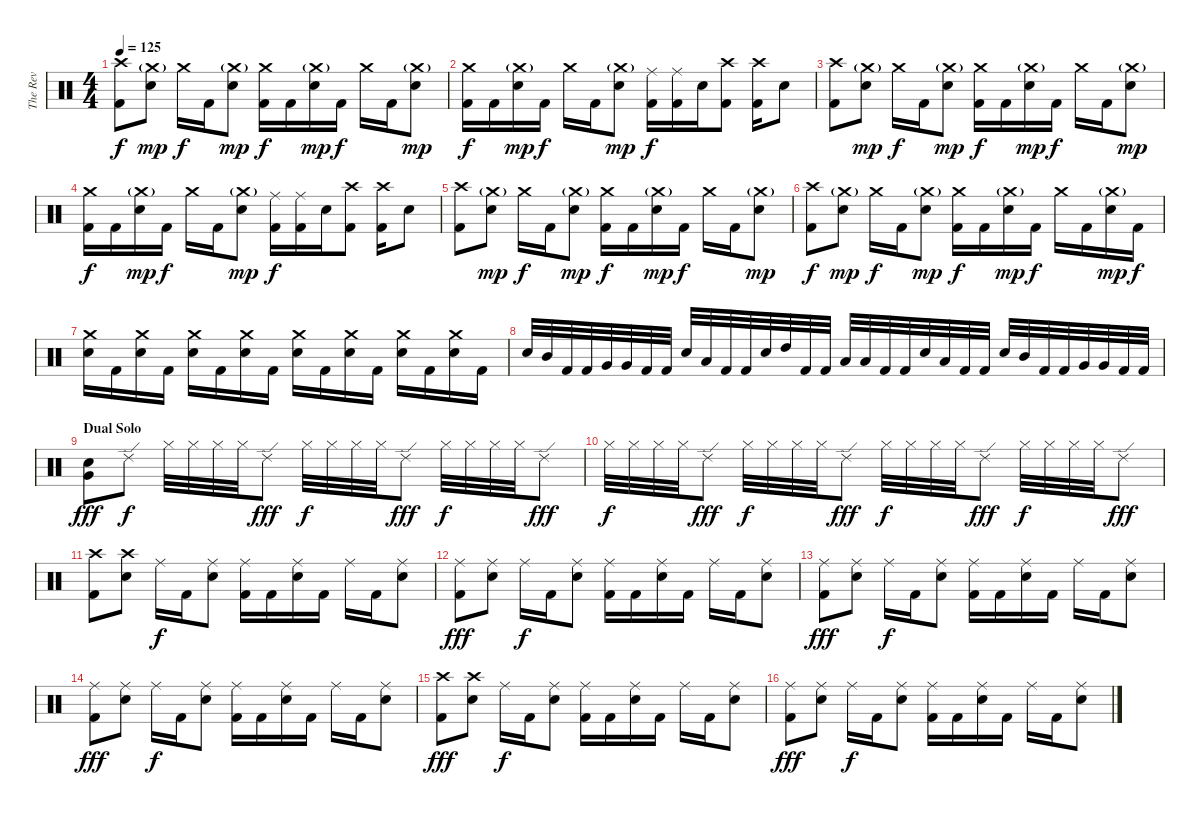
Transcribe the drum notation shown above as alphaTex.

\track ("The Rev" "The Rev") {instrument percussion}
\staff {score}
\articulation defaults
\ts (4 4)
\tempo 125
\clef neutral
\ks c
("Crash high (hit)" "Kick (hit) 2").8{dy f} ("Crash medium (hit)"{g} "Electric Snare (hit)").8{dy mp} "Crash medium (hit)".16{dy f} "Kick (hit) 2".16 ("Crash medium (hit)"{g} "Electric Snare (hit)").8{dy mp} ("Crash medium (hit)" "Kick (hit) 2").16{dy f} "Kick (hit) 2".16 ("Crash medium (hit)"{g} "Electric Snare (hit)").16{dy mp} "Kick (hit) 2".16{dy f} "Crash medium (hit)".16 "Kick (hit) 2".16 ("Crash medium (hit)"{g} "Electric Snare (hit)").8{dy mp} |
("Crash medium (hit)" "Kick (hit) 2").16{dy f} "Kick (hit) 2".16 ("Crash medium (hit)"{g} "Electric Snare (hit)").16{dy mp} "Kick (hit) 2".16{dy f} "Crash medium (hit)".16 "Kick (hit) 2".16 ("Crash medium (hit)"{g} "Electric Snare (hit)").8{dy mp} ("Ride (middle)" "Kick (hit) 2").16{dy f} ("Ride (middle)" "Kick (hit) 2").16 "Electric Snare (hit)".16 ("Crash high (hit)" "Kick (hit) 2").8 ("Crash high (hit)" "Kick (hit) 2").16 "Electric Snare (hit)".8 |
("Crash high (hit)" "Kick (hit) 2").8 ("Crash medium (hit)"{g} "Electric Snare (hit)").8{dy mp} "Crash medium (hit)".16{dy f} "Kick (hit) 2".16 ("Crash medium (hit)"{g} "Electric Snare (hit)").8{dy mp} ("Crash medium (hit)" "Kick (hit) 2").16{dy f} "Kick (hit) 2".16 ("Crash medium (hit)"{g} "Electric Snare (hit)").16{dy mp} "Kick (hit) 2".16{dy f} "Crash medium (hit)".16 "Kick (hit) 2".16 ("Crash medium (hit)"{g} "Electric Snare (hit)").8{dy mp} |
("Crash medium (hit)" "Kick (hit) 2").16{dy f} "Kick (hit) 2".16 ("Crash medium (hit)"{g} "Electric Snare (hit)").16{dy mp} "Kick (hit) 2".16{dy f} "Crash medium (hit)".16 "Kick (hit) 2".16 ("Crash medium (hit)"{g} "Electric Snare (hit)").8{dy mp} ("Ride (middle)" "Kick (hit) 2").16{dy f} ("Ride (middle)" "Kick (hit) 2").16 "Electric Snare (hit)".16 ("Crash high (hit)" "Kick (hit) 2").8 ("Crash high (hit)" "Kick (hit) 2").16 "Electric Snare (hit)".8 |
("Crash high (hit)" "Kick (hit) 2").8 ("Crash medium (hit)"{g} "Electric Snare (hit)").8{dy mp} "Crash medium (hit)".16{dy f} "Kick (hit) 2".16 ("Crash medium (hit)"{g} "Electric Snare (hit)").8{dy mp} ("Crash medium (hit)" "Kick (hit) 2").16{dy f} "Kick (hit) 2".16 ("Crash medium (hit)"{g} "Electric Snare (hit)").16{dy mp} "Kick (hit) 2".16{dy f} "Crash medium (hit)".16 "Kick (hit) 2".16 ("Crash medium (hit)"{g} "Electric Snare (hit)").8{dy mp} |
("Crash high (hit)" "Kick (hit) 2").8{dy f} ("Crash medium (hit)"{g} "Electric Snare (hit)").8{dy mp} "Crash medium (hit)".16{dy f} "Kick (hit) 2".16 ("Crash medium (hit)"{g} "Electric Snare (hit)").8{dy mp} ("Crash medium (hit)" "Kick (hit) 2").16{dy f} "Kick (hit) 2".16 ("Crash medium (hit)"{g} "Electric Snare (hit)").16{dy mp} "Kick (hit) 2".16{dy f} "Crash medium (hit)".16 "Kick (hit) 2".16 ("Crash medium (hit)"{g} "Electric Snare (hit)").16{dy mp} "Kick (hit) 2".16{dy f} |
("Crash medium (hit)" "Electric Snare (hit)").16 "Kick (hit) 2".16 ("Crash medium (hit)" "Electric Snare (hit)").16 "Kick (hit) 2".16 ("Crash medium (hit)" "Electric Snare (hit)").16 "Kick (hit) 2".16 ("Crash medium (hit)" "Electric Snare (hit)").16 "Kick (hit) 2".16 ("Crash medium (hit)" "Electric Snare (hit)").16 "Kick (hit) 2".16 ("Crash medium (hit)" "Electric Snare (hit)").16 "Kick (hit) 2".16 ("Crash medium (hit)" "Electric Snare (hit)").16 "Kick (hit) 2".16 ("Crash medium (hit)" "Electric Snare (hit)").16 "Kick (hit) 2".16 |
"Electric Snare (hit)".32 "Mid Tom (hit)".32 "Kick (hit) 2".32 "Kick (hit) 2".32 "Very Low Tom (hit)".32 "Very Low Tom (hit)".32 "Kick (hit) 2".32 "Kick (hit) 2".32 "Electric Snare (hit)".32 "Low Tom (hit)".32 "Kick (hit) 2".32 "Kick (hit) 2".32 "Electric Snare (hit)".32 "High Tom (hit)".32 "Kick (hit) 2".32 "Kick (hit) 2".32 "Low Floor Tom (hit)".32 "Low Floor Tom (hit)".32 "Kick (hit) 2".32 "Kick (hit) 2".32 "Electric Snare (hit)".32 "Low Tom (hit)".32 "Kick (hit) 2".32 "Kick (hit) 2".32 "Electric Snare (hit)".32 "Mid Tom (hit)".32 "Kick (hit) 2".32 "Kick (hit) 2".32 "Very Low Tom (hit)".32 "Very Low Tom (hit)".32 "Kick (hit) 2".32 "Kick (hit) 2".32 |
\section ("" "Dual Solo")
("Very Low Tom (hit)" "Electric Snare (hit)").8{dy fff} "Ride (edge) 2".8{dy f} "Hi-Hat (closed)".32 "Hi-Hat (closed)".32 "Hi-Hat (closed)".32 "Hi-Hat (closed)".32 "Ride (edge) 2".8{dy fff} "Hi-Hat (closed)".32{dy f} "Hi-Hat (closed)".32 "Hi-Hat (closed)".32 "Hi-Hat (closed)".32 "Ride (edge) 2".8{dy fff} "Hi-Hat (closed)".32{dy f} "Hi-Hat (closed)".32 "Hi-Hat (closed)".32 "Hi-Hat (closed)".32 "Ride (edge) 2".8{dy fff} |
"Hi-Hat (closed)".32{dy f} "Hi-Hat (closed)".32 "Hi-Hat (closed)".32 "Hi-Hat (closed)".32 "Ride (edge) 2".8{dy fff} "Hi-Hat (closed)".32{dy f} "Hi-Hat (closed)".32 "Hi-Hat (closed)".32 "Hi-Hat (closed)".32 "Ride (edge) 2".8{dy fff} "Hi-Hat (closed)".32{dy f} "Hi-Hat (closed)".32 "Hi-Hat (closed)".32 "Hi-Hat (closed)".32 "Ride (edge) 2".8{dy fff} "Hi-Hat (closed)".32{dy f} "Hi-Hat (closed)".32 "Hi-Hat (closed)".32 "Hi-Hat (closed)".32 "Ride (edge) 2".8{dy fff} |
("Crash high (hit)" "Kick (hit) 2").8 ("Crash high (hit)" "Electric Snare (hit)").8 "Ride (middle)".16{dy f} "Kick (hit) 2".16 ("Ride (middle)" "Electric Snare (hit)").8 ("Ride (middle)" "Kick (hit) 2").16 "Kick (hit) 2".16 ("Ride (middle)" "Electric Snare (hit)").16 "Kick (hit) 2".16 "Ride (middle)".16 "Kick (hit) 2".16 ("Ride (middle)" "Electric Snare (hit)").8 |
("Ride (middle)" "Kick (hit) 2").8{dy fff} ("Ride (middle)" "Electric Snare (hit)").8 "Ride (middle)".16{dy f} "Kick (hit) 2".16 ("Ride (middle)" "Electric Snare (hit)").8 ("Ride (middle)" "Kick (hit) 2").16 "Kick (hit) 2".16 ("Ride (middle)" "Electric Snare (hit)").16 "Kick (hit) 2".16 "Ride (middle)".16 "Kick (hit) 2".16 ("Ride (middle)" "Electric Snare (hit)").8 |
("Ride (middle)" "Kick (hit) 2").8{dy fff} ("Ride (middle)" "Electric Snare (hit)").8 "Ride (middle)".16{dy f} "Kick (hit) 2".16 ("Ride (middle)" "Electric Snare (hit)").8 ("Ride (middle)" "Kick (hit) 2").16 "Kick (hit) 2".16 ("Ride (middle)" "Electric Snare (hit)").16 "Kick (hit) 2".16 "Ride (middle)".16 "Kick (hit) 2".16 ("Ride (middle)" "Electric Snare (hit)").8 |
("Ride (middle)" "Kick (hit) 2").8{dy fff} ("Ride (middle)" "Electric Snare (hit)").8 "Ride (middle)".16{dy f} "Kick (hit) 2".16 ("Ride (middle)" "Electric Snare (hit)").8 ("Ride (middle)" "Kick (hit) 2").16 "Kick (hit) 2".16 ("Ride (middle)" "Electric Snare (hit)").16 "Kick (hit) 2".16 "Ride (middle)".16 "Kick (hit) 2".16 ("Ride (middle)" "Electric Snare (hit)").8 |
("Crash high (hit)" "Kick (hit) 2").8{dy fff} ("Crash high (hit)" "Electric Snare (hit)").8 "Ride (middle)".16{dy f} "Kick (hit) 2".16 ("Ride (middle)" "Electric Snare (hit)").8 ("Ride (middle)" "Kick (hit) 2").16 "Kick (hit) 2".16 ("Ride (middle)" "Electric Snare (hit)").16 "Kick (hit) 2".16 "Ride (middle)".16 "Kick (hit) 2".16 ("Ride (middle)" "Electric Snare (hit)").8 |
("Ride (middle)" "Kick (hit) 2").8{dy fff} ("Ride (middle)" "Electric Snare (hit)").8 "Ride (middle)".16{dy f} "Kick (hit) 2".16 ("Ride (middle)" "Electric Snare (hit)").8 ("Ride (middle)" "Kick (hit) 2").16 "Kick (hit) 2".16 ("Ride (middle)" "Electric Snare (hit)").16 "Kick (hit) 2".16 "Ride (middle)".16 "Kick (hit) 2".16 ("Ride (middle)" "Electric Snare (hit)").8
